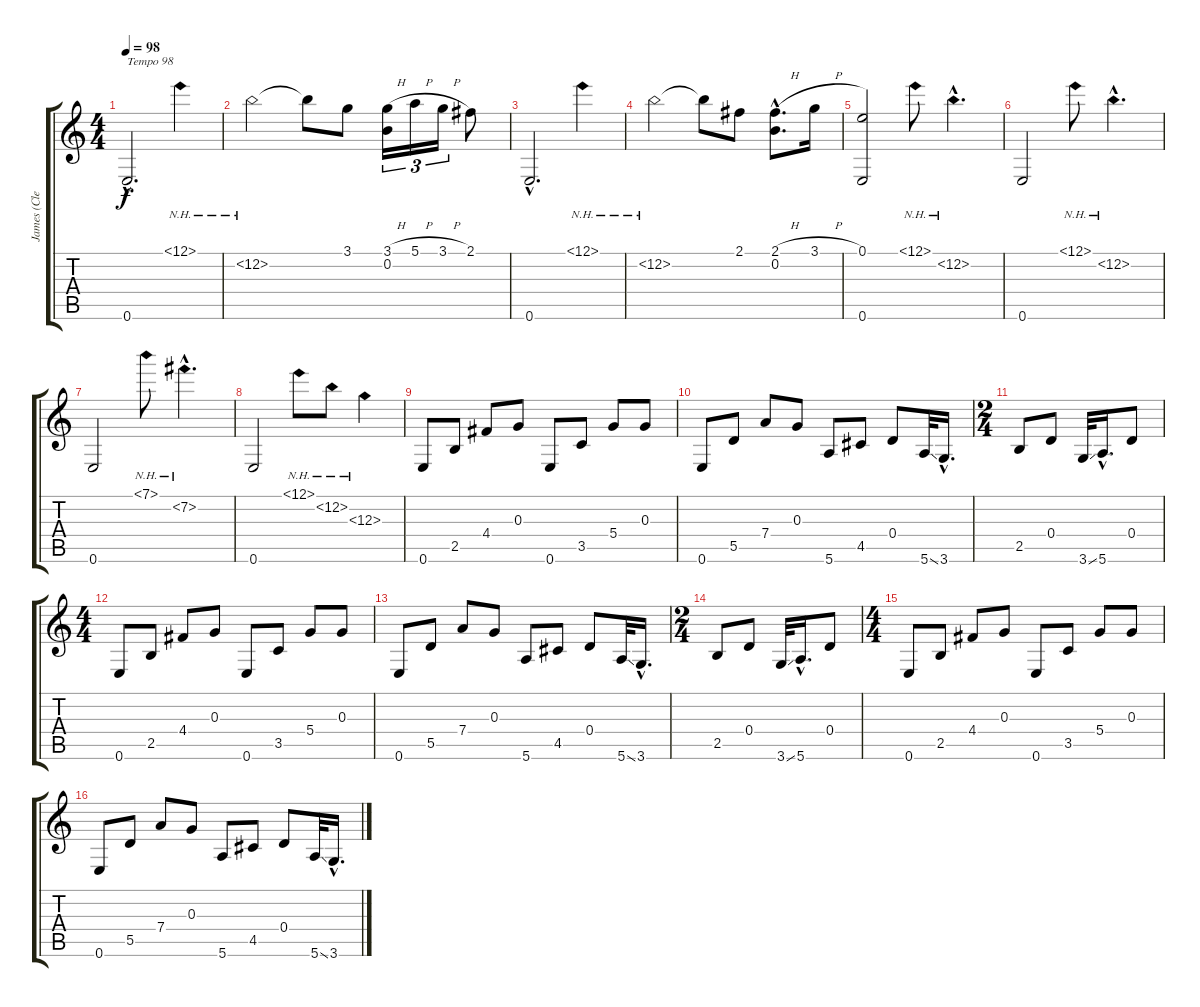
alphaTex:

\track ("James (Clean Guitar)" "James (Cle") {instrument electricguitarclean}
\staff {score tabs}
\tuning (E4 B3 G3 D3 A2 E2) {hide}
\ts (4 4)
\tempo 98
\clef g2
\ks c
0.6{hac}.2{d txt "Tempo 98" dy f instrument electricguitarclean} 12.1{nh}.4 |
12.2{nh}.2 12.2{t}.8 3.1.8 (3.1{h} 0.2).16{tu (3 2)} 5.1{h}.16{tu (3 2)} 3.1{h}.16{tu (3 2)} 2.1.8 |
0.6{hac}.2{d} 12.1{nh}.4 |
12.2{nh}.2 12.2{t}.8 2.1.8 (2.1{h hac} 0.2{hac}).8{d} 3.1{h}.16 |
(0.1 0.6).2 12.1{nh}.8 12.2{nh hac}.4{d} |
0.6.2 12.1{nh}.8 12.2{nh hac}.4{d} |
0.6.2 7.1{nh}.8 7.2{nh hac}.4{d} |
0.6.2 12.1{nh}.8 12.2{nh}.8 12.3{nh}.4 |
0.6.8 2.5.8 4.4.8 0.3.8 0.6.8 3.5.8 5.4.8 0.3.8 |
0.6.8 5.5.8 7.4.8 0.3.8 5.6.8 4.5.8 0.4.8 5.6{ss}.32 3.6{hac}.16{d} |
\ts (2 4)
2.5.8 0.4.8 3.6{ss}.32 5.6{hac}.16{d} 0.4.8 |
\ts (4 4)
0.6.8 2.5.8 4.4.8 0.3.8 0.6.8 3.5.8 5.4.8 0.3.8 |
0.6.8 5.5.8 7.4.8 0.3.8 5.6.8 4.5.8 0.4.8 5.6{ss}.32 3.6{hac}.16{d} |
\ts (2 4)
2.5.8 0.4.8 3.6{ss}.32 5.6{hac}.16{d} 0.4.8 |
\ts (4 4)
0.6.8 2.5.8 4.4.8 0.3.8 0.6.8 3.5.8 5.4.8 0.3.8 |
0.6.8 5.5.8 7.4.8 0.3.8 5.6.8 4.5.8 0.4.8 5.6{ss}.32 3.6{hac}.16{d}
